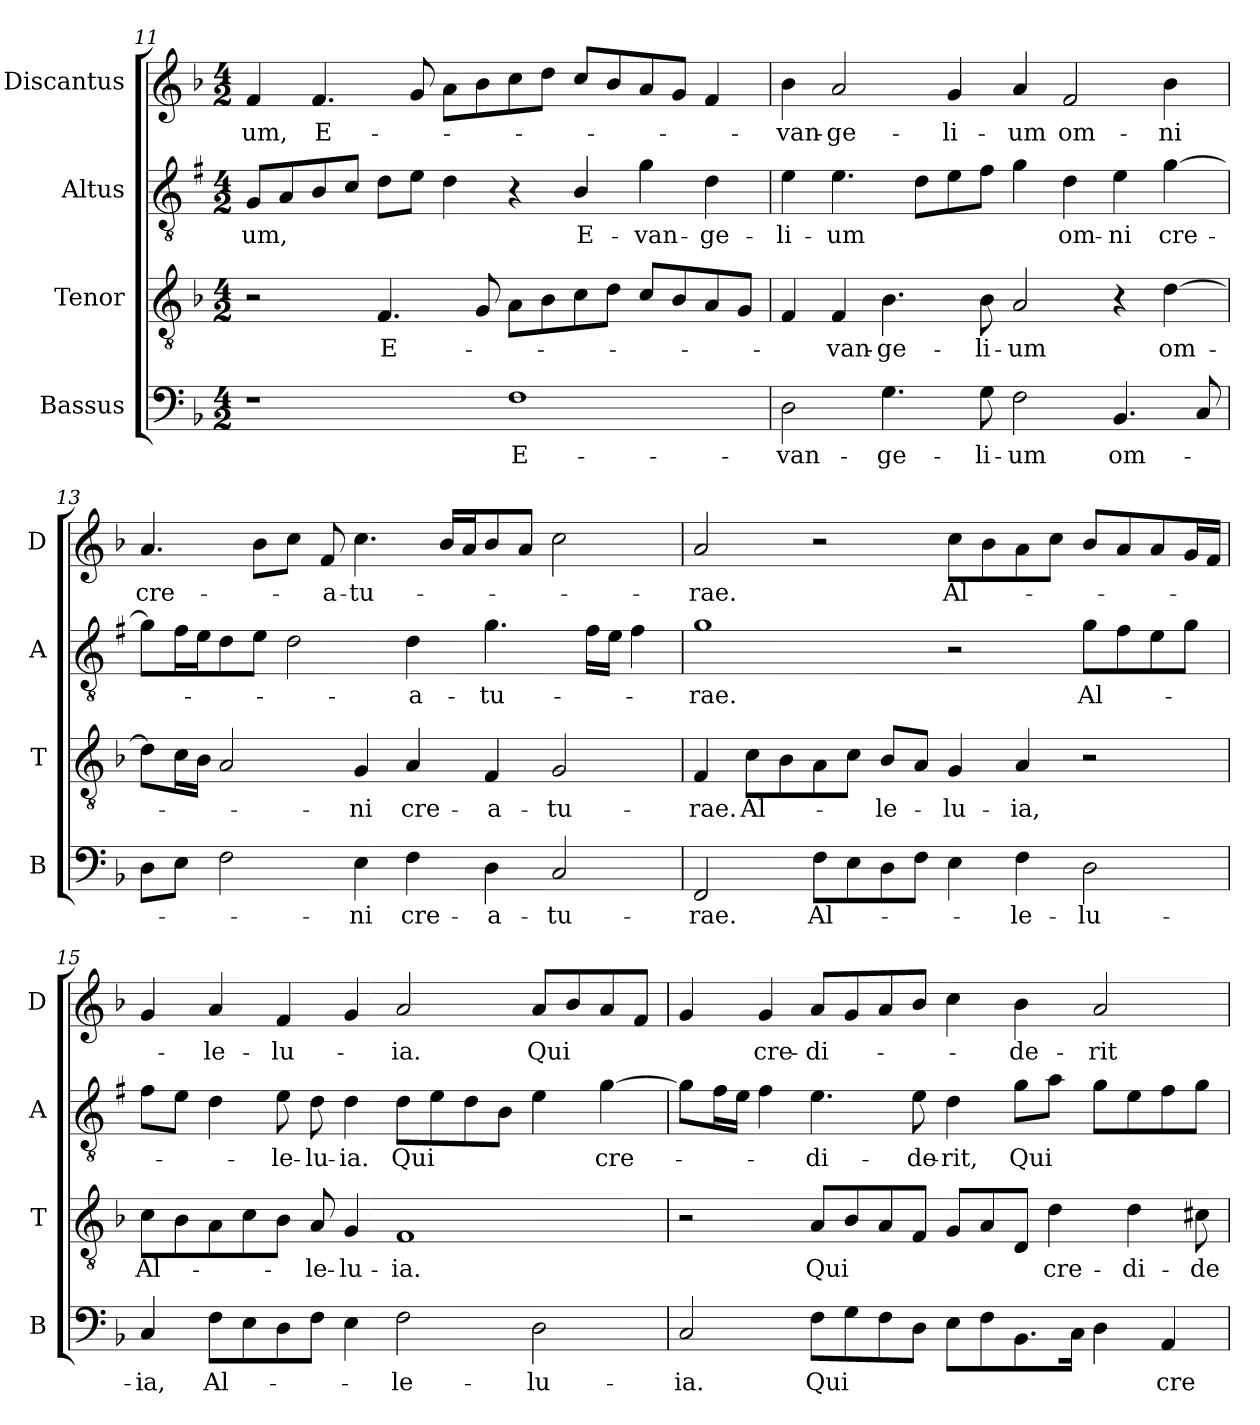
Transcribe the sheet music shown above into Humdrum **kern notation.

**kern	**text	**kern	**text	**kern	**text	**kern	**text
*part4	*part4	*part3	*part3	*part2	*part2	*part1	*part1
*staff4	*staff4	*staff3	*staff3	*staff2	*staff2	*staff1	*staff1
*I"Bassus	*	*I"Tenor	*	*I"Altus	*	*I"Discantus	*
*I'B	*	*I'T	*	*I'A	*	*I'D	*
*clefF4	*	*clefGv2	*	*clefGv2	*	*clefG2	*
*	*	*	*	*ITrd1c2	*	*	*
*k[b-]	*	*k[b-]	*	*k[b-]	*	*k[b-]	*
*F:	*	*F:	*	*F:	*	*F:	*
*M4/2	*	*M4/2	*	*M4/2	*	*M4/2	*
=11	=11	=11	=11	=11	=11	=11	=11
!	!	!	!	!	!LO:LY:b	!	!LO:LY:b
1r	.	2r	.	8F/L	-um,	4f/	-um,
.	.	.	.	8G/	.	.	.
!	!	!	!	!	!	!	!LO:LY:b
.	.	.	.	8A/	.	4.f/	E-
.	.	.	.	8B-/J	.	.	.
!	!	!	!LO:LY:b	!	!	!	!
.	.	4.F/	E-	8c\L	.	.	.
.	.	.	.	8d\J	.	8g/	.
.	.	.	.	4c\	.	8a\L	.
.	.	8G/	.	.	.	8b-\	.
!	!LO:LY:b	!	!	!	!	!	!
1F	E-	8A\L	.	4r	.	8cc\	.
.	.	8B-\	.	.	.	8dd\J	.
!	!	!	!	!	!LO:LY:b	!	!
.	.	8c\	.	4A/	E-	8cc/L	.
.	.	8d\J	.	.	.	8b-/	.
!	!	!	!	!	!LO:LY:b	!	!
.	.	8c/L	.	4f\	-van-	8a/	.
.	.	8B-/	.	.	.	8g/J	.
!	!	!	!	!	!LO:LY:b	!	!
.	.	8A/	.	4c\	-ge-	4f/	.
.	.	8G/J	.	.	.	.	.
=12	=12	=12	=12	=12	=12	=12	=12
!	!LO:LY:b	!	!	!	!LO:LY:b	!	!LO:LY:b
2D\	-van-	4F/	.	4d\	-li-	4b-\	-van-
!	!	!	!LO:LY:b	!	!LO:LY:b	!	!LO:LY:b
.	.	4F/	-van-	4.d\	-um	2a/	-ge-
!	!LO:LY:b	!	!LO:LY:b	!	!	!	!
4.G\	-ge-	4.B-\	-ge-	.	.	.	.
.	.	.	.	8c\L	.	.	.
!	!	!	!	!	!	!	!LO:LY:b
.	.	.	.	8d\	.	4g/	-li-
!	!LO:LY:b	!	!LO:LY:b	!	!	!	!
8G\	-li-	8B-\	-li-	8e\J	.	.	.
!	!LO:LY:b	!	!LO:LY:b	!	!	!	!LO:LY:b
2F\	-um	2A/	-um	4f\	.	4a/	-um
!	!	!	!	!	!LO:LY:b	!	!LO:LY:b
.	.	.	.	4c\	om-	2f/	om-
!	!LO:LY:b	!	!	!	!LO:LY:b	!	!
4.BB-/	om-	4r	.	4d\	-ni	.	.
!	!	!	!LO:LY:b	!	!LO:LY:b	!	!LO:LY:b
.	.	[4d\	om-	[4f\	cre-	4b-\	-ni
8C/	.	.	.	.	.	.	.
!!LO:LB:g=z
=13	=13	=13	=13	=13	=13	=13	=13
!	!	!	!	!	!	!	!LO:LY:b
8D\L	.	8d\L]	.	8f\L]	.	4.a/	cre-
8E\J	.	16c\L	.	16e\L	.	.	.
.	.	16B-\JJ	.	16d\J	.	.	.
2F\	.	2A/	.	8c\	.	.	.
.	.	.	.	8d\J	.	8b-\L	.
.	.	.	.	2c\	.	8cc\J	.
!	!	!	!	!	!	!	!LO:LY:b
.	.	.	.	.	.	8f/	-a-
!	!LO:LY:b	!	!LO:LY:b	!	!	!	!LO:LY:b
4E\	-ni	4G/	-ni	.	.	4.cc\	-tu-
!	!LO:LY:b	!	!LO:LY:b	!	!LO:LY:b	!	!
4F\	cre-	4A/	cre-	4c\	-a-	.	.
.	.	.	.	.	.	16b-/LL	.
.	.	.	.	.	.	16a/J	.
!	!LO:LY:b	!	!LO:LY:b	!	!LO:LY:b	!	!
4D\	-a-	4F/	-a-	4.f\	-tu-	8b-/	.
.	.	.	.	.	.	8a/J	.
!	!LO:LY:b	!	!LO:LY:b	!	!	!	!
2C/	-tu-	2G/	-tu-	.	.	2cc\	.
.	.	.	.	16e\LL	.	.	.
.	.	.	.	16d\JJ	.	.	.
.	.	.	.	4e\	.	.	.
=14	=14	=14	=14	=14	=14	=14	=14
!	!LO:LY:b	!	!LO:LY:b	!	!LO:LY:b	!	!LO:LY:b
2FF/	-rae.	4F/	-rae.	1f	-rae.	2a/	-rae.
!	!	!	!LO:LY:b	!	!	!	!
.	.	8c\L	Al-	.	.	.	.
.	.	8B-\	.	.	.	.	.
!	!LO:LY:b	!	!	!	!	!	!
8F\L	Al-	8A\	.	.	.	2r	.
8E\	.	8c\J	.	.	.	.	.
!	!	!	!LO:LY:b	!	!	!	!
8D\	.	8B-/L	-le-	.	.	.	.
8F\J	.	8A/J	.	.	.	.	.
!	!	!	!LO:LY:b	!	!	!	!LO:LY:b
4E\	.	4G/	-lu-	2r	.	8cc\L	Al-
.	.	.	.	.	.	8b-\	.
!	!LO:LY:b	!	!LO:LY:b	!	!	!	!
4F\	-le-	4A/	-ia,	.	.	8a\	.
.	.	.	.	.	.	8cc\J	.
!	!LO:LY:b	!	!	!	!LO:LY:b	!	!
2D\	-lu-	2r	.	8f\L	Al-	8b-/L	.
.	.	.	.	8e\	.	8a/	.
.	.	.	.	8d\	.	8a/	.
.	.	.	.	8f\J	.	16g/L	.
.	.	.	.	.	.	16f/JJ	.
=15	=15	=15	=15	=15	=15	=15	=15
!	!LO:LY:b	!	!LO:LY:b	!	!	!	!
4C/	-ia,	8c\L	Al-	8e\L	.	4g/	.
.	.	8B-\	.	8d\J	.	.	.
!	!LO:LY:b	!	!	!	!	!	!LO:LY:b
8F\L	Al-	8A\	.	4c\	.	4a/	-le-
8E\	.	8c\	.	.	.	.	.
!	!	!	!	!	!LO:LY:b	!	!LO:LY:b
8D\	.	8B-\J	.	8d\	-le-	4f/	-lu-
!	!	!	!LO:LY:b	!	!LO:LY:b	!	!
8F\J	.	8A/	-le-	8c\	-lu-	.	.
!	!	!	!LO:LY:b	!	!LO:LY:b	!	!
4E\	.	4G/	-lu-	4c\	-ia.	4g/	.
!	!LO:LY:b	!	!LO:LY:b	!	!LO:LY:b	!	!LO:LY:b
2F\	-le-	1F	-ia.	8c\L	Qui	2a/	-ia.
.	.	.	.	8d\	.	.	.
.	.	.	.	8c\	.	.	.
.	.	.	.	8A\J	.	.	.
!	!LO:LY:b	!	!	!	!	!	!LO:LY:b
2D\	-lu-	.	.	4d\	.	8a/L	Qui
.	.	.	.	.	.	8b-/	.
!	!	!	!	!	!LO:LY:b	!	!
.	.	.	.	[4f\	cre-	8a/	.
.	.	.	.	.	.	8f/J	.
!!LO:LB:g=z
=16	=16	=16	=16	=16	=16	=16	=16
!	!LO:LY:b	!	!	!	!	!	!
2C/	-ia.	2r	.	8f\L]	.	4g/	.
.	.	.	.	16e\L	.	.	.
.	.	.	.	16d\JJ	.	.	.
!	!	!	!	!	!	!	!LO:LY:b
.	.	.	.	4e\	.	4g/	cre-
!	!LO:LY:b	!	!LO:LY:b	!	!LO:LY:b	!	!LO:LY:b
8F\L	Qui	8A/L	Qui	4.d\	-di-	8a/L	-di-
8G\	.	8B-/	.	.	.	8g/	.
8F\	.	8A/	.	.	.	8a/	.
!	!	!	!	!	!LO:LY:b	!	!
8D\J	.	8F/J	.	8d\	-de-	8b-/J	.
!	!	!	!	!	!LO:LY:b	!	!
8E\L	.	8G/L	.	4c\	-rit,	4cc\	.
8F\	.	8A/	.	.	.	.	.
!	!	!	!	!	!LO:LY:b	!	!LO:LY:b
8.BB-\	.	8D/J	.	8f\L	Qui	4b-\	-de-
!	!	!	!LO:LY:b	!	!	!	!
.	.	4d\	cre-	8g\J	.	.	.
16C\Jk	.	.	.	.	.	.	.
!	!	!	!	!	!	!	!LO:LY:b
4D\	.	.	.	8f\L	.	2a/	-rit
!	!	!	!LO:LY:b	!	!	!	!
.	.	4d\	-di-	8d\	.	.	.
!	!LO:LY:b	!	!	!	!	!	!
4AA/	cre-	.	.	8e\	.	.	.
!	!	!	!LO:LY:b	!	!	!	!
.	.	8c#X\	-de-	8f\J	.	.	.
=	=	=	=	=	=	=	=
*-	*-	*-	*-	*-	*-	*-	*-
